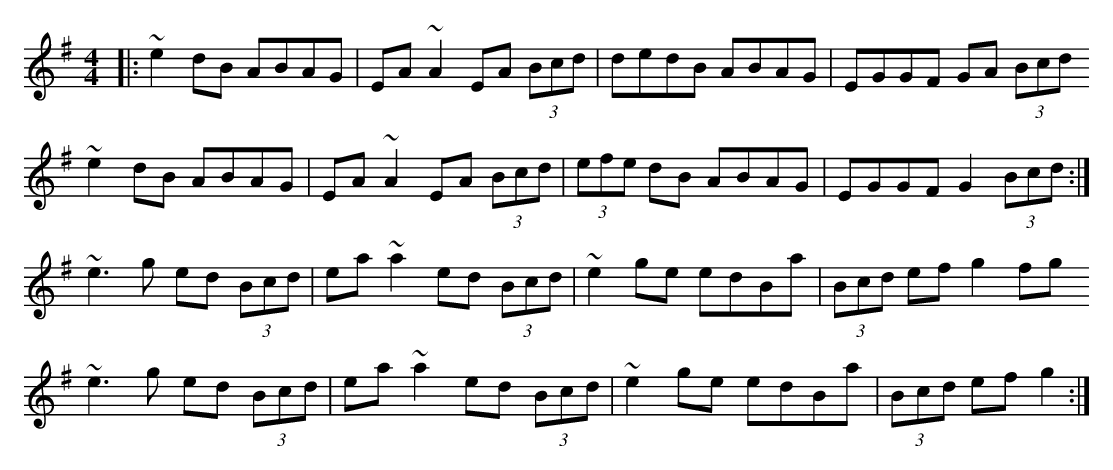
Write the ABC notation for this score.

X:1
M:4/4
K:G
|:~e2 dB ABAG|EA~A2 EA (3Bcd|dedB ABAG|EGGF GA (3Bcd
~e2 dB ABAG|EA~A2 EA (3Bcd|(3efe dB ABAG|EGGF G2 (3Bcd:|
~e3 g ed (3Bcd|ea~a2 ed (3Bcd|~e2 ge edBa|(3Bcd ef g2fg
~e3 g ed (3Bcd|ea~a2 ed (3Bcd|~e2 ge edBa|(3Bcd ef g2:|
